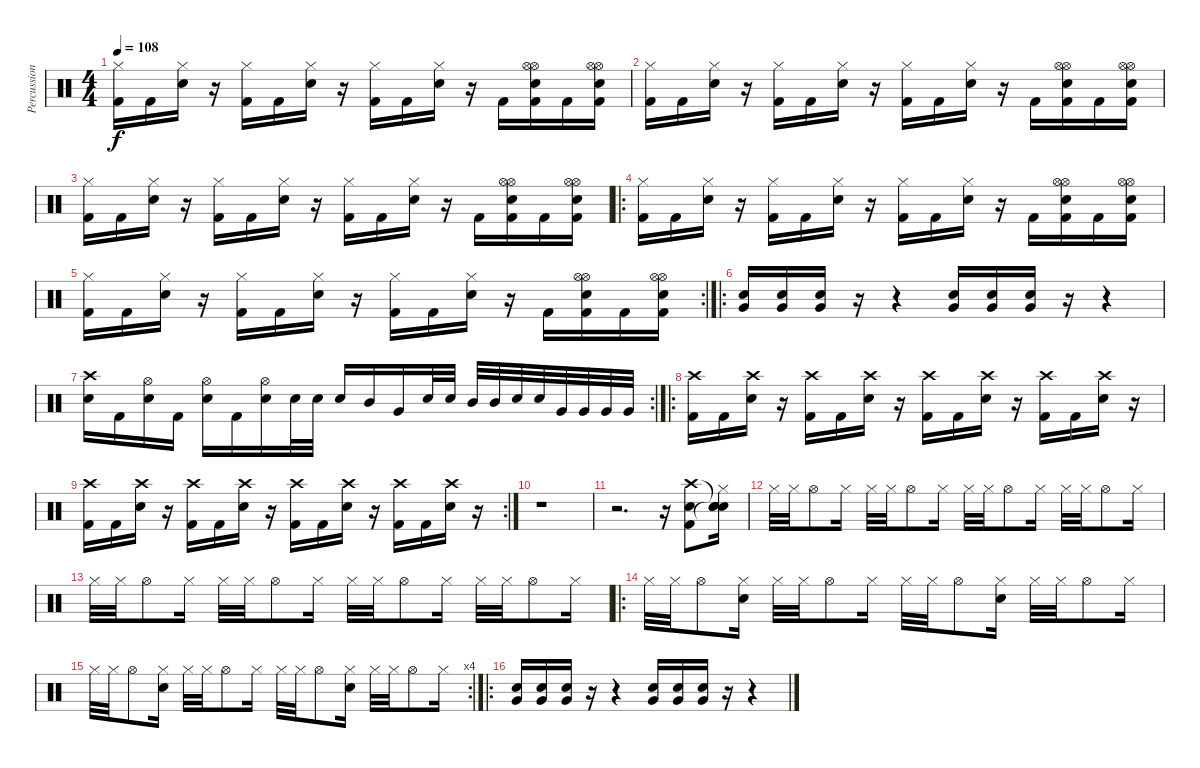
\track ("Percussion" "Percussion") {instrument percussion}
\staff {score}
\articulation defaults
\ts (4 4)
\tempo 108
\clef neutral
\ks c
("Hi-Hat (closed)" "Kick (hit) 2").16{dy f} "Kick (hit) 2".16 ("Hi-Hat (closed)" "Electric Snare (hit)").16 r.16 ("Hi-Hat (closed)" "Kick (hit) 2").16 "Kick (hit) 2".16 ("Hi-Hat (closed)" "Electric Snare (hit)").16 r.16 ("Hi-Hat (closed)" "Kick (hit) 2").16 "Kick (hit) 2".16 ("Hi-Hat (closed)" "Electric Snare (hit)").16 r.16 "Kick (hit) 2".16 ("Hi-Hat (open)" "Hi-Hat (open)" "Electric Snare (hit)" "Kick (hit) 2").16 "Kick (hit) 2".16 ("Hi-Hat (open)" "Hi-Hat (open)" "Electric Snare (hit)" "Kick (hit) 2").16 |
("Hi-Hat (closed)" "Kick (hit) 2").16 "Kick (hit) 2".16 ("Hi-Hat (closed)" "Electric Snare (hit)").16 r.16 ("Hi-Hat (closed)" "Kick (hit) 2").16 "Kick (hit) 2".16 ("Hi-Hat (closed)" "Electric Snare (hit)").16 r.16 ("Hi-Hat (closed)" "Kick (hit) 2").16 "Kick (hit) 2".16 ("Hi-Hat (closed)" "Electric Snare (hit)").16 r.16 "Kick (hit) 2".16 ("Hi-Hat (open)" "Hi-Hat (open)" "Electric Snare (hit)" "Kick (hit) 2").16 "Kick (hit) 2".16 ("Hi-Hat (open)" "Hi-Hat (open)" "Electric Snare (hit)" "Kick (hit) 2").16 |
("Hi-Hat (closed)" "Kick (hit) 2").16 "Kick (hit) 2".16 ("Hi-Hat (closed)" "Electric Snare (hit)").16 r.16 ("Hi-Hat (closed)" "Kick (hit) 2").16 "Kick (hit) 2".16 ("Hi-Hat (closed)" "Electric Snare (hit)").16 r.16 ("Hi-Hat (closed)" "Kick (hit) 2").16 "Kick (hit) 2".16 ("Hi-Hat (closed)" "Electric Snare (hit)").16 r.16 "Kick (hit) 2".16 ("Hi-Hat (open)" "Hi-Hat (open)" "Electric Snare (hit)" "Kick (hit) 2").16 "Kick (hit) 2".16 ("Hi-Hat (open)" "Hi-Hat (open)" "Electric Snare (hit)" "Kick (hit) 2").16 |
\ro
("Hi-Hat (closed)" "Kick (hit) 2").16 "Kick (hit) 2".16 ("Hi-Hat (closed)" "Electric Snare (hit)").16 r.16 ("Hi-Hat (closed)" "Kick (hit) 2").16 "Kick (hit) 2".16 ("Hi-Hat (closed)" "Electric Snare (hit)").16 r.16 ("Hi-Hat (closed)" "Kick (hit) 2").16 "Kick (hit) 2".16 ("Hi-Hat (closed)" "Electric Snare (hit)").16 r.16 "Kick (hit) 2".16 ("Hi-Hat (open)" "Hi-Hat (open)" "Electric Snare (hit)" "Kick (hit) 2").16 "Kick (hit) 2".16 ("Hi-Hat (open)" "Hi-Hat (open)" "Electric Snare (hit)" "Kick (hit) 2").16 |
\rc 2
("Hi-Hat (closed)" "Kick (hit) 2").16 "Kick (hit) 2".16 ("Hi-Hat (closed)" "Electric Snare (hit)").16 r.16 ("Hi-Hat (closed)" "Kick (hit) 2").16 "Kick (hit) 2".16 ("Hi-Hat (closed)" "Electric Snare (hit)").16 r.16 ("Hi-Hat (closed)" "Kick (hit) 2").16 "Kick (hit) 2".16 ("Hi-Hat (closed)" "Electric Snare (hit)").16 r.16 "Kick (hit) 2".16 ("Hi-Hat (open)" "Hi-Hat (open)" "Electric Snare (hit)" "Kick (hit) 2").16 "Kick (hit) 2".16 ("Hi-Hat (open)" "Hi-Hat (open)" "Electric Snare (hit)" "Kick (hit) 2").16 |
\ro
("Very Low Tom (hit)" "Electric Snare (hit)").16 ("Very Low Tom (hit)" "Electric Snare (hit)").16 ("Very Low Tom (hit)" "Electric Snare (hit)").16 r.16 r.4 ("Very Low Tom (hit)" "Electric Snare (hit)").16 ("Very Low Tom (hit)" "Electric Snare (hit)").16 ("Very Low Tom (hit)" "Electric Snare (hit)").16 r.16 r.4 |
\rc 2
("Crash high (hit)" "Electric Snare (hit)").16 "Kick (hit) 2".16 ("Hi-Hat (open)" "Electric Snare (hit)").16 "Kick (hit) 2".16 ("Hi-Hat (open)" "Electric Snare (hit)").16 "Kick (hit) 2".16 ("Hi-Hat (open)" "Electric Snare (hit)").16 "Electric Snare (hit)".32 "Electric Snare (hit)".32 "Electric Snare (hit)".16 "Mid Tom (hit)".16 "Very Low Tom (hit)".16 "Electric Snare (hit)".32 "Electric Snare (hit)".32 "Mid Tom (hit)".32 "Mid Tom (hit)".32 "Electric Snare (hit)".32 "Electric Snare (hit)".32 "Very Low Tom (hit)".32 "Very Low Tom (hit)".32 "Very Low Tom (hit)".32 "Very Low Tom (hit)".32 |
\ro
("Crash high (hit)" "Kick (hit) 2").16 "Kick (hit) 2".16 ("Crash high (hit)" "Electric Snare (hit)").16 r.16 ("Crash high (hit)" "Kick (hit) 2").16 "Kick (hit) 2".16 ("Crash high (hit)" "Electric Snare (hit)").16 r.16 ("Crash high (hit)" "Kick (hit) 2").16 "Kick (hit) 2".16 ("Crash high (hit)" "Electric Snare (hit)").16 r.16 ("Crash high (hit)" "Kick (hit) 2").16 "Kick (hit) 2".16 ("Crash high (hit)" "Electric Snare (hit)").16 r.16 |
\rc 2
("Crash high (hit)" "Kick (hit) 2").16 "Kick (hit) 2".16 ("Crash high (hit)" "Electric Snare (hit)").16 r.16 ("Crash high (hit)" "Kick (hit) 2").16 "Kick (hit) 2".16 ("Crash high (hit)" "Electric Snare (hit)").16 r.16 ("Crash high (hit)" "Kick (hit) 2").16 "Kick (hit) 2".16 ("Crash high (hit)" "Electric Snare (hit)").16 r.16 ("Crash high (hit)" "Kick (hit) 2").16 "Kick (hit) 2".16 ("Crash high (hit)" "Electric Snare (hit)").16 r.16 |
r.1 |
r.2{d} r.16 ("Crash high (hit)" "Electric Snare (hit)" "Kick (hit) 2").8 ("Snare (hit)"{t} "Hi-Hat (closed)" "Snare (hit)"{t} "Snare (hit)").16 |
"Hi-Hat (closed)".32 "Hi-Hat (closed)".32 "Hi-Hat (open)".8 "Hi-Hat (closed)".16 "Hi-Hat (closed)".32 "Hi-Hat (closed)".32 "Hi-Hat (open)".8 "Hi-Hat (closed)".16 "Hi-Hat (closed)".32 "Hi-Hat (closed)".32 "Hi-Hat (open)".8 "Hi-Hat (closed)".16 "Hi-Hat (closed)".32 "Hi-Hat (closed)".32 "Hi-Hat (open)".8 "Hi-Hat (closed)".16 |
"Hi-Hat (closed)".32 "Hi-Hat (closed)".32 "Hi-Hat (open)".8 "Hi-Hat (closed)".16 "Hi-Hat (closed)".32 "Hi-Hat (closed)".32 "Hi-Hat (open)".8 "Hi-Hat (closed)".16 "Hi-Hat (closed)".32 "Hi-Hat (closed)".32 "Hi-Hat (open)".8 "Hi-Hat (closed)".16 "Hi-Hat (closed)".32 "Hi-Hat (closed)".32 "Hi-Hat (open)".8 "Hi-Hat (closed)".16 |
\ro "Hi-Hat (closed)".32 "Hi-Hat (closed)".32 "Hi-Hat (open)".8
("Hi-Hat (closed)" "Electric Snare (hit)").16 "Hi-Hat (closed)".32 "Hi-Hat (closed)".32 "Hi-Hat (open)".8 "Hi-Hat (closed)".16 "Hi-Hat (closed)".32 "Hi-Hat (closed)".32 "Hi-Hat (open)".8 ("Hi-Hat (closed)" "Electric Snare (hit)").16 "Hi-Hat (closed)".32 "Hi-Hat (closed)".32 "Hi-Hat (open)".8 "Hi-Hat (closed)".16 |
\rc 4 "Hi-Hat (closed)".32 "Hi-Hat (closed)".32 "Hi-Hat (open)".8
("Hi-Hat (closed)" "Electric Snare (hit)").16 "Hi-Hat (closed)".32 "Hi-Hat (closed)".32 "Hi-Hat (open)".8 "Hi-Hat (closed)".16 "Hi-Hat (closed)".32 "Hi-Hat (closed)".32 "Hi-Hat (open)".8 ("Hi-Hat (closed)" "Electric Snare (hit)").16 "Hi-Hat (closed)".32 "Hi-Hat (closed)".32 "Hi-Hat (open)".8 "Hi-Hat (closed)".16 |
\ro
("Very Low Tom (hit)" "Electric Snare (hit)").16 ("Very Low Tom (hit)" "Electric Snare (hit)").16 ("Very Low Tom (hit)" "Electric Snare (hit)").16 r.16 r.4 ("Very Low Tom (hit)" "Electric Snare (hit)").16 ("Very Low Tom (hit)" "Electric Snare (hit)").16 ("Very Low Tom (hit)" "Electric Snare (hit)").16 r.16 r.4
